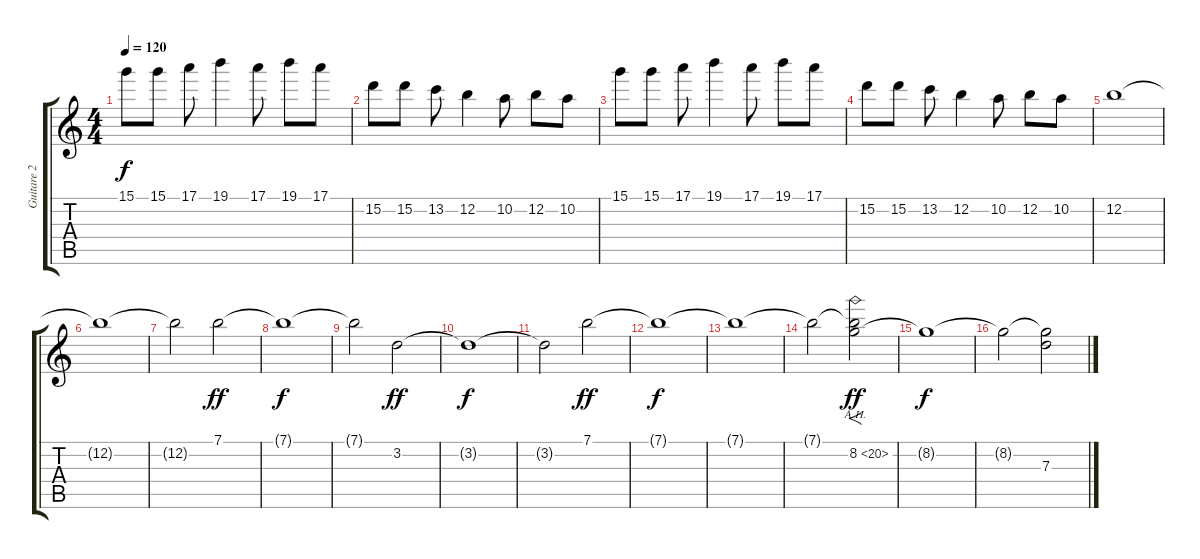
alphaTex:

\track ("Guitare 2" "Guitare 2") {instrument overdrivenguitar}
\staff {score tabs}
\tuning (E4 B3 G3 D3 A2 E2) {hide}
\ts (4 4)
\tempo 120
\clef g2
\ks c
15.1.8{dy f} 15.1.8 17.1.8 19.1.4 17.1.8 19.1.8 17.1.8 |
15.2.8 15.2.8 13.2.8 12.2.4 10.2.8 12.2.8 10.2.8 |
15.1.8 15.1.8 17.1.8 19.1.4 17.1.8 19.1.8 17.1.8 |
15.2.8 15.2.8 13.2.8 12.2.4 10.2.8 12.2.8 10.2.8 |
12.2.1{volume 8} |
12.2{t}.1 |
12.2{t}.2{balance 8} 7.1.2{dy ff} |
7.1{t}.1{dy f} |
7.1{t}.2 3.2.2{dy ff} |
3.2{t}.1{dy f} |
3.2{t}.2 7.1.2{dy ff} |
7.1{t}.1{dy f} |
7.1{t}.1 |
7.1{t}.2 (7.1{t} 8.2{ah 12}).2{f dy ff} |
8.2{t}.1{dy f} |
8.2{t}.2 (8.2{t} 7.3).2
